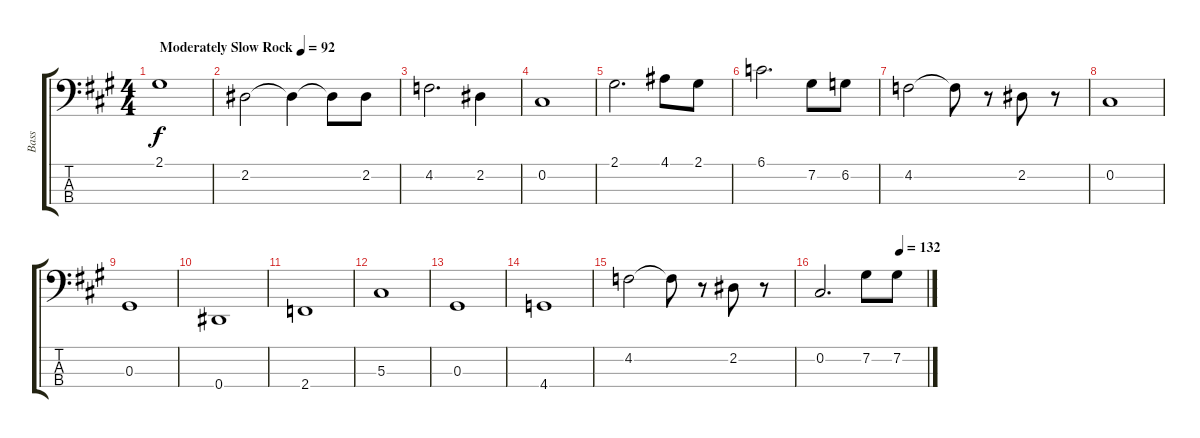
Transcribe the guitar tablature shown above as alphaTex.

\track ("Bass" "Bass") {instrument electricbasspick}
\staff {score tabs}
\tuning (Gb2 Db2 Ab1 Eb1) {hide}
\ts (4 4)
\tempo (92 "Moderately Slow Rock")
\clef f4
\ks a
2.1.1{dy f instrument electricbasspick} |
2.2.2 2.2{t}.4 2.2{t}.8 2.2.8 |
4.2.2{d} 2.2.4 |
0.2.1 |
2.1.2{d} 4.1.8 2.1.8 |
6.1.2{d} 7.2.8 6.2.8 |
4.2.2 4.2{t}.8 r.8 2.2.8 r.8 |
0.2.1 |
0.3.1 |
0.4.1 |
2.4.1 |
5.3.1 |
0.3.1 |
4.4.1 |
4.2.2 4.2{t}.8 r.8 2.2.8 r.8 |
\tempo (132 0.75)
0.2.2{d} 7.2.8 7.2.8
